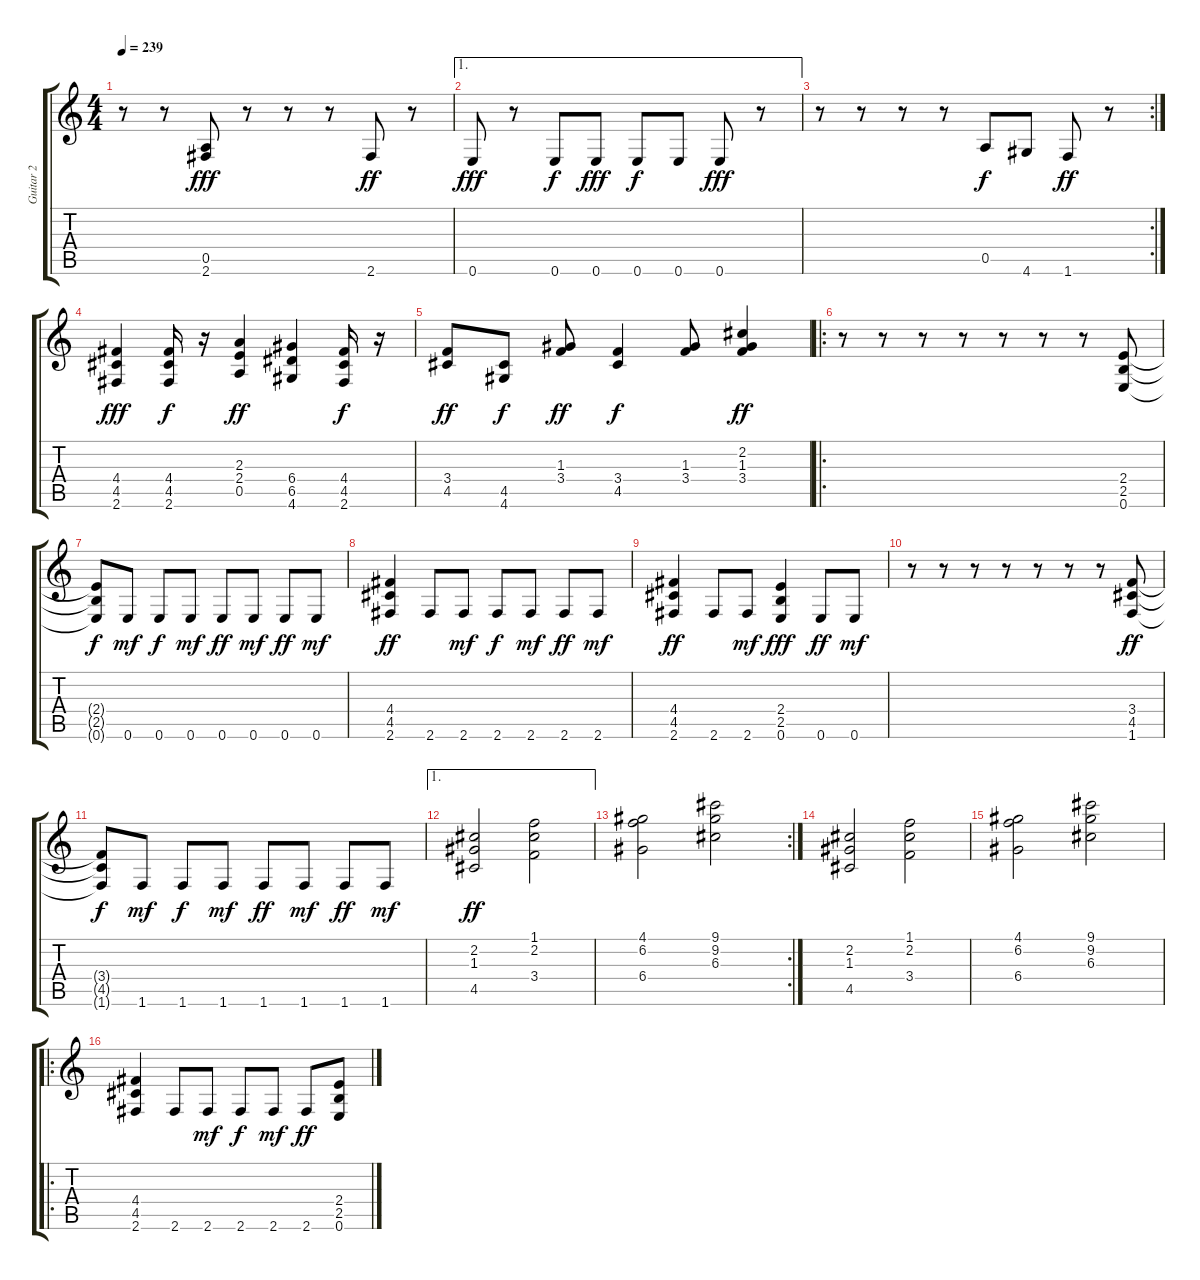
\track ("Guitar 2" "Guitar 2") {instrument distortionguitar}
\staff {score tabs}
\tuning (E4 B3 G3 D3 A2 E2) {hide}
\ts (4 4)
\tempo 239
\clef g2
\ks c
r.8{dy fff} r.8 (0.5 2.6).8 r.8 r.8 r.8 2.6.8{dy ff} r.8 |
\ae 1
0.6.8{dy fff} r.8 0.6.8{dy f} 0.6.8{dy fff} 0.6.8{dy f} 0.6.8 0.6.8{dy fff} r.8 |
\rc 2
r.8 r.8 r.8 r.8 0.5.8{dy f} 4.6.8 1.6.8{dy ff} r.8 |
(4.4 4.5 2.6).4{dy fff} (4.4 4.5 2.6).16{dy f} r.16 (2.3 2.4 0.5).4{dy ff} (6.4 6.5 4.6).4 (4.4 4.5 2.6).16{dy f} r.16 |
(3.4 4.5).8{dy ff} (4.5 4.6).8{dy f} (1.3 3.4).8{dy ff} (3.4 4.5).4{dy f} (1.3 3.4).8 (2.2 1.3 3.4).4{dy ff} |
\ro
r.8 r.8 r.8 r.8 r.8 r.8 r.8 (2.4 2.5 0.6).8 |
(2.4{t} 2.5{t} 0.6{t}).8{dy f} 0.6.8{dy mf} 0.6.8{dy f} 0.6.8{dy mf} 0.6.8{dy ff} 0.6.8{dy mf} 0.6.8{dy ff} 0.6.8{dy mf} |
(4.4 4.5 2.6).4{dy ff} 2.6.8 2.6.8{dy mf} 2.6.8{dy f} 2.6.8{dy mf} 2.6.8{dy ff} 2.6.8{dy mf} |
(4.4 4.5 2.6).4{dy ff} 2.6.8 2.6.8{dy mf} (2.4 2.5 0.6).4{dy fff} 0.6.8{dy ff} 0.6.8{dy mf} |
r.8 r.8 r.8 r.8 r.8 r.8 r.8 (3.4 4.5 1.6).8{dy ff} |
(3.4{t} 4.5{t} 1.6{t}).8{dy f} 1.6.8{dy mf} 1.6.8{dy f} 1.6.8{dy mf} 1.6.8{dy ff} 1.6.8{dy mf} 1.6.8{dy ff} 1.6.8{dy mf} |
\ae 1
(2.2 1.3 4.5).2{dy ff} (1.1 2.2 3.4).2 |
\rc 2
(4.1 6.2 6.4).2 (9.1 9.2 6.3).2 |
(2.2 1.3 4.5).2 (1.1 2.2 3.4).2 |
(4.1 6.2 6.4).2 (9.1 9.2 6.3).2 |
\ro
(4.4 4.5 2.6).4 2.6.8 2.6.8{dy mf} 2.6.8{dy f} 2.6.8{dy mf} 2.6.8{dy ff} (2.4 2.5 0.6).8
